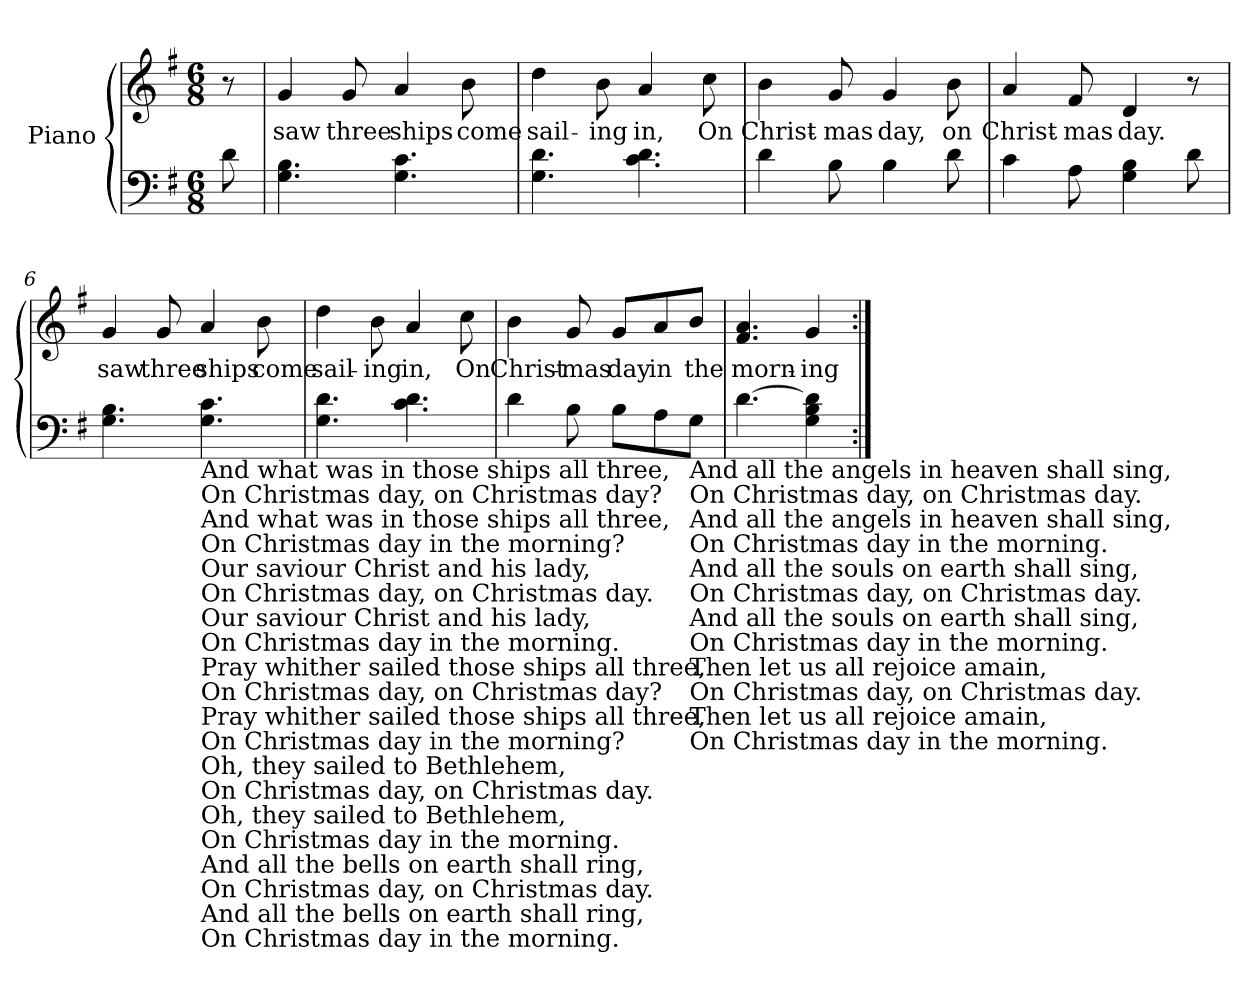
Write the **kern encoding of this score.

**kern	**kern	**text
*part1	*part1	*part1
*staff2	*staff1	*staff1
*I"Piano	*	*
*clefF4	*clefG2	*
*k[f#]	*k[f#]	*
*G:	*G:	*
*M6/8	*M6/8	*
*MM120	*MM120	*
=1	=1	=1
8d\	8r	.
=2	=2	=2
!	!	!LO:LY:b
4.G\ 4.B\	4g/	saw
!	!	!LO:LY:b
.	8g/	three
!	!	!LO:LY:b
4.G\ 4.c\	4a/	ships
!	!	!LO:LY:b
.	8b\	come
=3	=3	=3
!	!	!LO:LY:b
4.G\ 4.d\	4dd\	sail-
!	!	!LO:LY:b
.	8b\	-ing
!	!	!LO:LY:b
4.c\ 4.d\	4a/	in,
!	!	!LO:LY:b
.	8cc\	On
=4	=4	=4
!	!	!LO:LY:b
4d\	4b\	Christ-
!	!	!LO:LY:b
8B\	8g/	-mas
!	!	!LO:LY:b
4B\	4g/	day,
!	!	!LO:LY:b
8d\	8b\	on
=5	=5	=5
!	!	!LO:LY:b
4c\	4a/	Christ-
!	!	!LO:LY:b
8A\	8f#/	-mas
!	!	!LO:LY:b
4G\ 4B\	4d/	day.
8d\	8r	.
!!LO:LB:g=z
=6	=6	=6
!	!	!LO:LY:b
4.G\ 4.B\	4g/	saw
!	!	!LO:LY:b
.	8g/	three
!LO:TX:b:t=And what was in those ships all three,	!	!
!LO:TX:b:t=On Christmas day, on Christmas day?	!	!
!LO:TX:b:t=And what was in those ships all three,	!	!
!LO:TX:b:t=On Christmas day in the morning?	!	!
!LO:TX:b:t=Our saviour Christ and his lady,	!	!
!LO:TX:b:t=On Christmas day, on Christmas day.	!	!
!LO:TX:b:t=Our saviour Christ and his lady,	!	!
!LO:TX:b:t=On Christmas day in the morning.	!	!
!LO:TX:b:t=Pray whither sailed those ships all three,	!	!
!LO:TX:b:t=On Christmas day, on Christmas day?	!	!
!LO:TX:b:t=Pray whither sailed those ships all three,	!	!
!LO:TX:b:t=On Christmas day in the morning?	!	!
!LO:TX:b:t=Oh, they sailed to Bethlehem,	!	!
!LO:TX:b:t=On Christmas day, on Christmas day.	!	!
!LO:TX:b:t=Oh, they sailed to Bethlehem,	!	!
!LO:TX:b:t=On Christmas day in the morning.	!	!
!LO:TX:b:t=And all the bells on earth shall ring,	!	!
!LO:TX:b:t=On Christmas day, on Christmas day.	!	!
!LO:TX:b:t=And all the bells on earth shall ring,	!	!
!LO:TX:b:t=On Christmas day in the morning.	!	!
!	!	!LO:LY:b
4.G\ 4.c\	4a/	ships
!	!	!LO:LY:b
.	8b\	come
=7	=7	=7
!	!	!LO:LY:b
4.G\ 4.d\	4dd\	sail-
!	!	!LO:LY:b
.	8b\	-ing
!	!	!LO:LY:b
4.c\ 4.d\	4a/	in,
!	!	!LO:LY:b
.	8cc\	On
=8	=8	=8
!	!	!LO:LY:b
4d\	4b\	Christ-
!	!	!LO:LY:b
8B\	8g/	-mas
!	!	!LO:LY:b
8B\L	8g/L	day
!	!	!LO:LY:b
8A\	8a/	in
!LO:TX:b:t=And all the angels in heaven shall sing,	!	!
!LO:TX:b:t=On Christmas day, on Christmas day.	!	!
!LO:TX:b:t=And all the angels in heaven shall sing,	!	!
!LO:TX:b:t=On Christmas day in the morning.	!	!
!LO:TX:b:t=And all the souls on earth shall sing,	!	!
!LO:TX:b:t=On Christmas day, on Christmas day.	!	!
!LO:TX:b:t=And all the souls on earth shall sing,	!	!
!LO:TX:b:t=On Christmas day in the morning.	!	!
!LO:TX:b:t=Then let us all rejoice amain,	!	!
!LO:TX:b:t=On Christmas day, on Christmas day.	!	!
!LO:TX:b:t=Then let us all rejoice amain,	!	!
!LO:TX:b:t=On Christmas day in the morning.	!	!
!	!	!LO:LY:b
8G\J	8b/J	the
=9	=9	=9
!	!	!LO:LY:b
[4.d\	4.f#/ 4.a/	morn-
!	!	!LO:LY:b
4G\ 4B\ 4d\]	4g/	-ing
=:|!	=:|!	=:|!
*-	*-	*-
